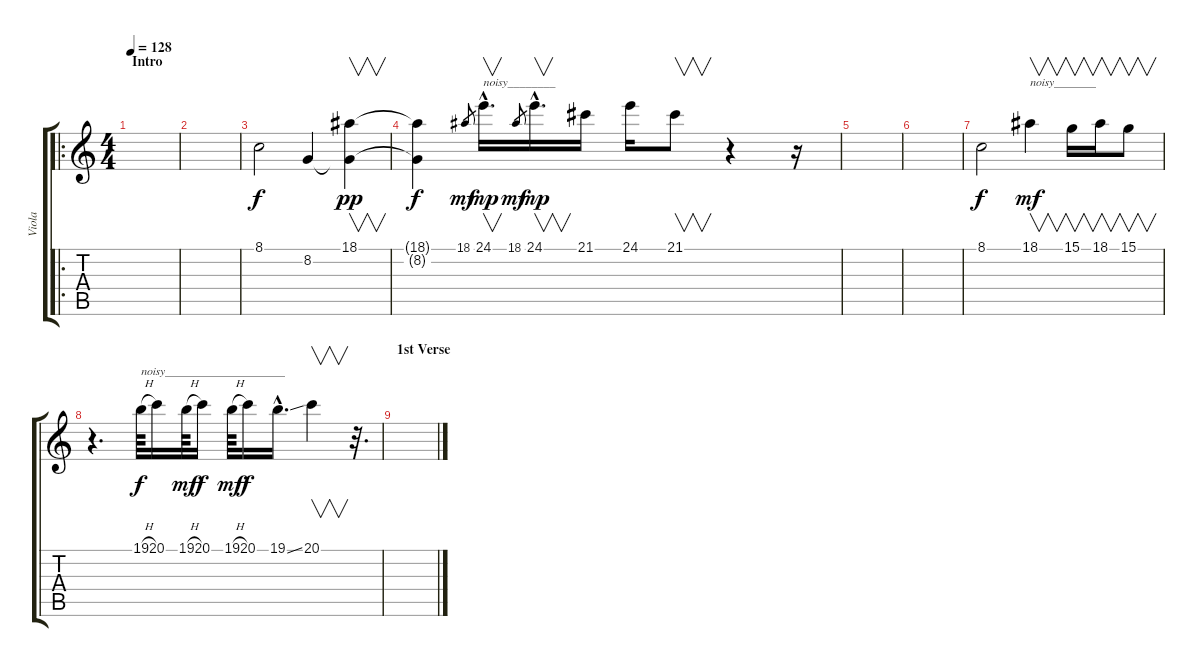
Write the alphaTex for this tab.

\track ("Viola" "Viola") {instrument viola}
\staff {score tabs}
\tuning (E4 B3 G3 D3 A2 E2) {hide}
\ro
\ts (4 4)
\section ("" "Intro")
\tempo 128
\clef g2
\ks c
|
|
8.1.2 8.2.4 (18.1 8.2{t}).4{v dy pp} |
(18.1{t} 8.2{t}).4{dy f} 18.1.8{gr dy mf} 24.1{hac}.16{v d txt "noisy________" dy mp} 18.1.8{gr dy mf} 24.1{hac}.16{v d dy mp} 21.1.16 24.1.16 21.1.8{v} r.4 r.16 |
|
|
8.1.2{dy f} 18.1.4{v txt "noisy_______" dy mf} 15.1.16{v} 18.1.16{v} 15.1.8{v} |
r.4{d} 19.1{h}.64{txt "noisy____________________" dy f} 20.1.16 19.1{h}.64{dy mf} 20.1.16{dy f} 19.1{h}.64{dy mf} 20.1.16{dy f} 19.1{ss hac}.16{d} 20.1.4{v} r.32{d} |
\section ("" "1st Verse")
